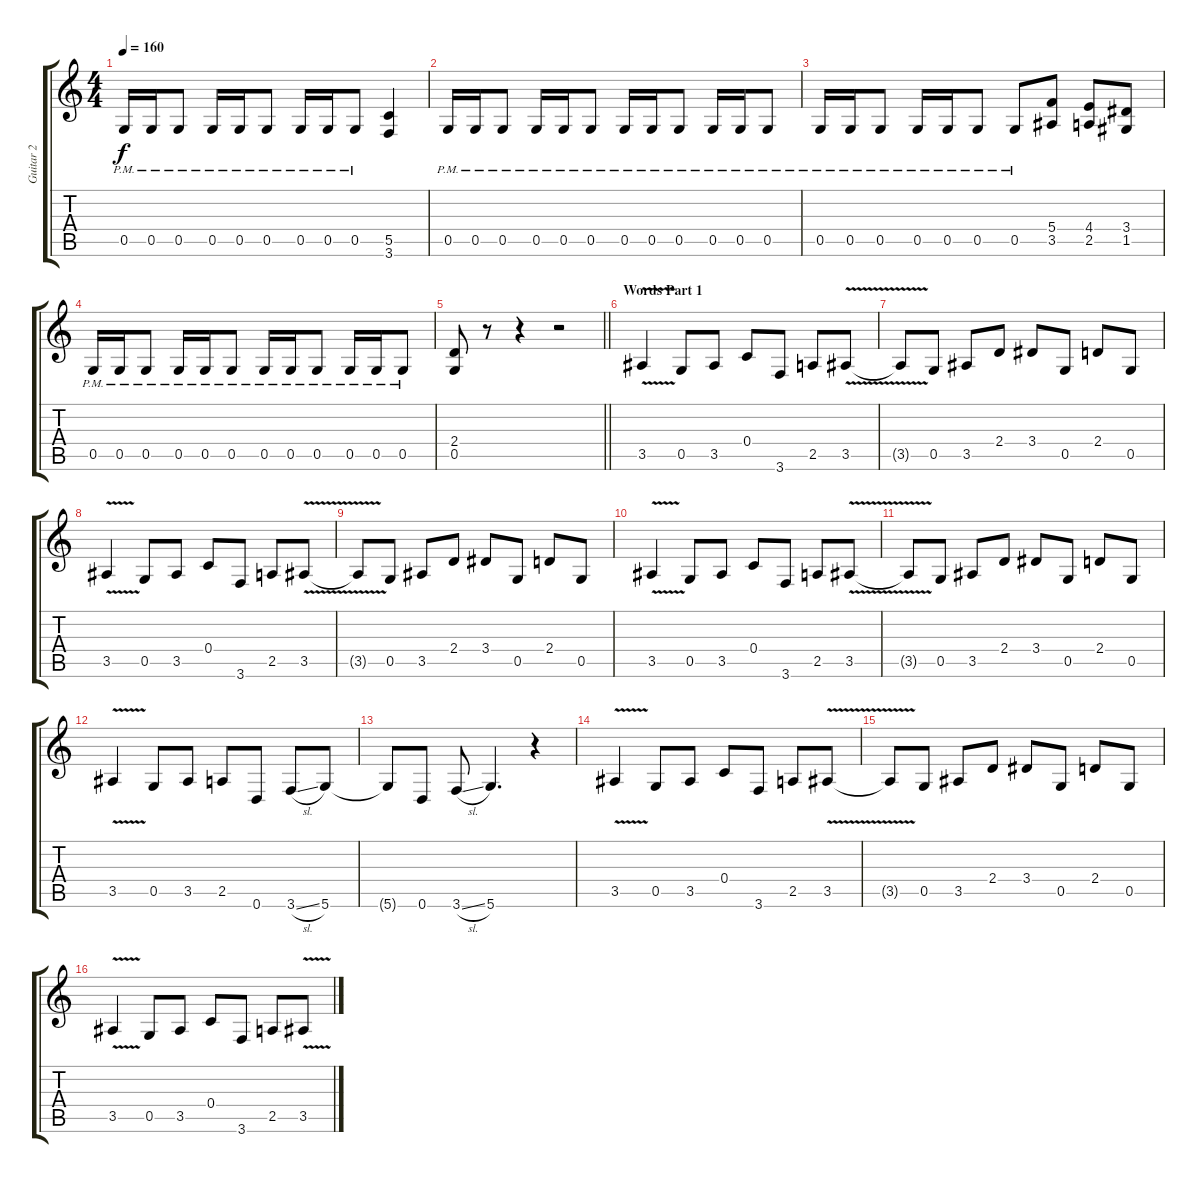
\track ("Guitar 2" "Guitar 2") {instrument distortionguitar}
\staff {score tabs}
\tuning (D4 A3 F3 C3 G2 D2) {hide}
\ts (4 4)
\tempo 160
\clef g2
\ks c
0.5{pm}.16{dy f} 0.5{pm}.16 0.5{pm}.8 0.5{pm}.16 0.5{pm}.16 0.5{pm}.8 0.5{pm}.16 0.5{pm}.16 0.5{pm}.8 (5.5 3.6).4 |
0.5{pm}.16 0.5{pm}.16 0.5{pm}.8 0.5{pm}.16 0.5{pm}.16 0.5{pm}.8 0.5{pm}.16 0.5{pm}.16 0.5{pm}.8 0.5{pm}.16 0.5{pm}.16 0.5{pm}.8 |
0.5{pm}.16 0.5{pm}.16 0.5{pm}.8 0.5{pm}.16 0.5{pm}.16 0.5{pm}.8 0.5{pm}.8 (5.4 3.5).8 (4.4 2.5).8 (3.4 1.5).8 |
0.5{pm}.16 0.5{pm}.16 0.5{pm}.8 0.5{pm}.16 0.5{pm}.16 0.5{pm}.8 0.5{pm}.16 0.5{pm}.16 0.5{pm}.8 0.5{pm}.16 0.5{pm}.16 0.5{pm}.8 |
\barLineRight lightlight
(2.4 0.5).8 r.8 r.4 r.2 |
\section ("" "Words Part 1")
3.5{v}.4 0.5.8 3.5.8 0.4.8 3.6.8 2.5.8 3.5{v}.8 |
3.5{t}.8 0.5.8 3.5.8 2.4.8 3.4.8 0.5.8 2.4.8 0.5.8 |
3.5{v}.4 0.5.8 3.5.8 0.4.8 3.6.8 2.5.8 3.5{v}.8 |
3.5{t}.8 0.5.8 3.5.8 2.4.8 3.4.8 0.5.8 2.4.8 0.5.8 |
3.5{v}.4 0.5.8 3.5.8 0.4.8 3.6.8 2.5.8 3.5{v}.8 |
3.5{t}.8 0.5.8 3.5.8 2.4.8 3.4.8 0.5.8 2.4.8 0.5.8 |
3.5{v}.4 0.5.8 3.5.8 2.5.8 0.6.8 3.6{sl}.8 5.6.8 |
5.6{t}.8 0.6.8 3.6{sl}.8 5.6.4{d} r.4 |
3.5{v}.4 0.5.8 3.5.8 0.4.8 3.6.8 2.5.8 3.5{v}.8 |
3.5{t}.8 0.5.8 3.5.8 2.4.8 3.4.8 0.5.8 2.4.8 0.5.8 |
3.5{v}.4 0.5.8 3.5.8 0.4.8 3.6.8 2.5.8 3.5{v}.8
